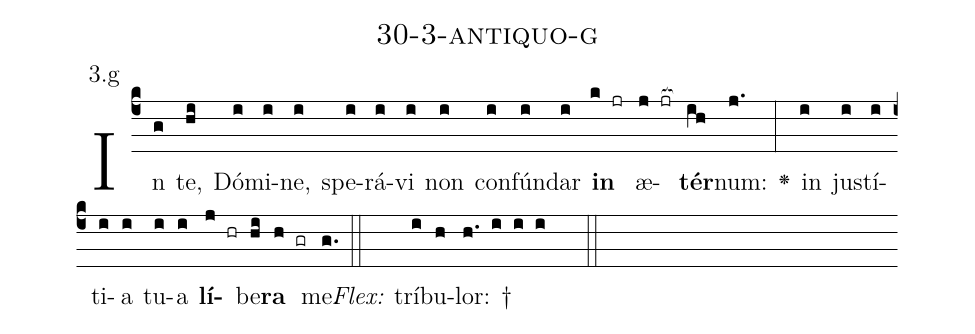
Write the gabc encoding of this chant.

name: 30-3-antiquo-g;
annotation: 3.g;
%%
(c4)In(g) te,(hi) Dó(i)mi(i)ne,(i) spe(i)rá(i)vi(i) non(i) con(i)fún(i)dar(i) <b>in</b>(k jr) æ(j jr[ocb:1{])<b>tér</b>(ih[ocb:0}])num:(j.) <v>\greheightstar</v>(:) in(i) jus(i)tí(i)ti(i)a(i) tu(i)a(i) <b>lí</b>(j hr)be(hi)<b>ra</b>(h gr) me.(g.) (::)
<i>Flex:</i>()  trí(i)bu(h)lor: †(h. i i i  ::)

%E(i) u(i) o(j) u(hi) a(h) e.(g.) (::)
